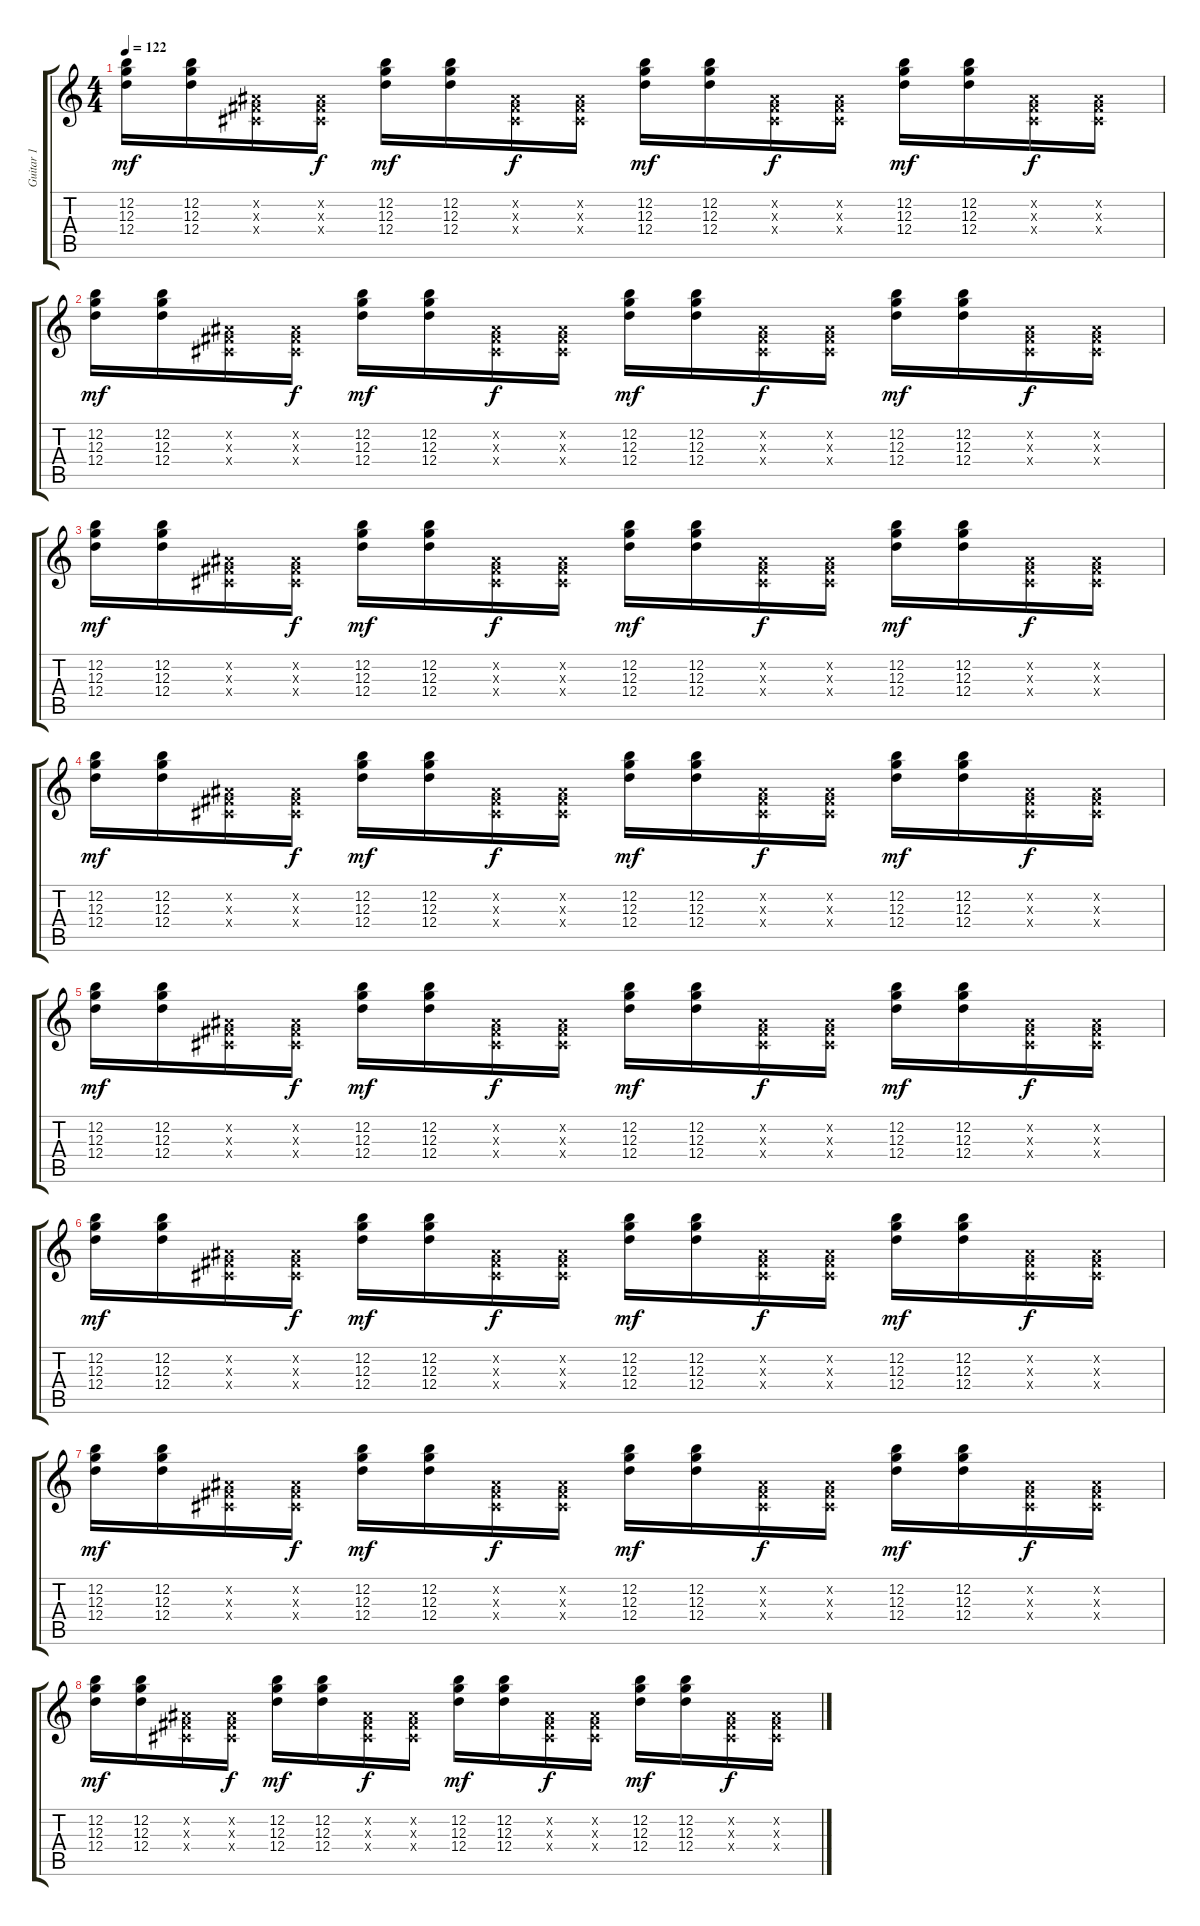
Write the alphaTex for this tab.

\track ("Guitar 1" "Guitar 1") {instrument distortionguitar}
\staff {score tabs}
\tuning (E4 B3 G3 D3 A2 E2) {hide}
\ts (4 4)
\tempo 122
\clef g2
\ks c
(12.2 12.3 12.4).16{dy mf} (12.2 12.3 12.4).16 (-1.2{x} -1.3{x} -1.4{x}).16 (-1.2{x} -1.3{x} -1.4{x}).16{dy f} (12.2 12.3 12.4).16{dy mf} (12.2 12.3 12.4).16 (-1.2{x} -1.3{x} -1.4{x}).16{dy f} (-1.2{x} -1.3{x} -1.4{x}).16 (12.2 12.3 12.4).16{dy mf} (12.2 12.3 12.4).16 (-1.2{x} -1.3{x} -1.4{x}).16{dy f} (-1.2{x} -1.3{x} -1.4{x}).16 (12.2 12.3 12.4).16{dy mf} (12.2 12.3 12.4).16 (-1.2{x} -1.3{x} -1.4{x}).16{dy f} (-1.2{x} -1.3{x} -1.4{x}).16 |
(12.2 12.3 12.4).16{dy mf} (12.2 12.3 12.4).16 (-1.2{x} -1.3{x} -1.4{x}).16 (-1.2{x} -1.3{x} -1.4{x}).16{dy f} (12.2 12.3 12.4).16{dy mf} (12.2 12.3 12.4).16 (-1.2{x} -1.3{x} -1.4{x}).16{dy f} (-1.2{x} -1.3{x} -1.4{x}).16 (12.2 12.3 12.4).16{dy mf} (12.2 12.3 12.4).16 (-1.2{x} -1.3{x} -1.4{x}).16{dy f} (-1.2{x} -1.3{x} -1.4{x}).16 (12.2 12.3 12.4).16{dy mf} (12.2 12.3 12.4).16 (-1.2{x} -1.3{x} -1.4{x}).16{dy f} (-1.2{x} -1.3{x} -1.4{x}).16 |
(12.2 12.3 12.4).16{dy mf} (12.2 12.3 12.4).16 (-1.2{x} -1.3{x} -1.4{x}).16 (-1.2{x} -1.3{x} -1.4{x}).16{dy f} (12.2 12.3 12.4).16{dy mf} (12.2 12.3 12.4).16 (-1.2{x} -1.3{x} -1.4{x}).16{dy f} (-1.2{x} -1.3{x} -1.4{x}).16 (12.2 12.3 12.4).16{dy mf} (12.2 12.3 12.4).16 (-1.2{x} -1.3{x} -1.4{x}).16{dy f} (-1.2{x} -1.3{x} -1.4{x}).16 (12.2 12.3 12.4).16{dy mf} (12.2 12.3 12.4).16 (-1.2{x} -1.3{x} -1.4{x}).16{dy f} (-1.2{x} -1.3{x} -1.4{x}).16 |
(12.2 12.3 12.4).16{dy mf} (12.2 12.3 12.4).16 (-1.2{x} -1.3{x} -1.4{x}).16 (-1.2{x} -1.3{x} -1.4{x}).16{dy f} (12.2 12.3 12.4).16{dy mf} (12.2 12.3 12.4).16 (-1.2{x} -1.3{x} -1.4{x}).16{dy f} (-1.2{x} -1.3{x} -1.4{x}).16 (12.2 12.3 12.4).16{dy mf} (12.2 12.3 12.4).16 (-1.2{x} -1.3{x} -1.4{x}).16{dy f} (-1.2{x} -1.3{x} -1.4{x}).16 (12.2 12.3 12.4).16{dy mf} (12.2 12.3 12.4).16 (-1.2{x} -1.3{x} -1.4{x}).16{dy f} (-1.2{x} -1.3{x} -1.4{x}).16 |
(12.2 12.3 12.4).16{dy mf} (12.2 12.3 12.4).16 (-1.2{x} -1.3{x} -1.4{x}).16 (-1.2{x} -1.3{x} -1.4{x}).16{dy f} (12.2 12.3 12.4).16{dy mf} (12.2 12.3 12.4).16 (-1.2{x} -1.3{x} -1.4{x}).16{dy f} (-1.2{x} -1.3{x} -1.4{x}).16 (12.2 12.3 12.4).16{dy mf} (12.2 12.3 12.4).16 (-1.2{x} -1.3{x} -1.4{x}).16{dy f} (-1.2{x} -1.3{x} -1.4{x}).16 (12.2 12.3 12.4).16{dy mf} (12.2 12.3 12.4).16 (-1.2{x} -1.3{x} -1.4{x}).16{dy f} (-1.2{x} -1.3{x} -1.4{x}).16 |
(12.2 12.3 12.4).16{dy mf} (12.2 12.3 12.4).16 (-1.2{x} -1.3{x} -1.4{x}).16 (-1.2{x} -1.3{x} -1.4{x}).16{dy f} (12.2 12.3 12.4).16{dy mf} (12.2 12.3 12.4).16 (-1.2{x} -1.3{x} -1.4{x}).16{dy f} (-1.2{x} -1.3{x} -1.4{x}).16 (12.2 12.3 12.4).16{dy mf} (12.2 12.3 12.4).16 (-1.2{x} -1.3{x} -1.4{x}).16{dy f} (-1.2{x} -1.3{x} -1.4{x}).16 (12.2 12.3 12.4).16{dy mf} (12.2 12.3 12.4).16 (-1.2{x} -1.3{x} -1.4{x}).16{dy f} (-1.2{x} -1.3{x} -1.4{x}).16 |
(12.2 12.3 12.4).16{dy mf} (12.2 12.3 12.4).16 (-1.2{x} -1.3{x} -1.4{x}).16 (-1.2{x} -1.3{x} -1.4{x}).16{dy f} (12.2 12.3 12.4).16{dy mf} (12.2 12.3 12.4).16 (-1.2{x} -1.3{x} -1.4{x}).16{dy f} (-1.2{x} -1.3{x} -1.4{x}).16 (12.2 12.3 12.4).16{dy mf} (12.2 12.3 12.4).16 (-1.2{x} -1.3{x} -1.4{x}).16{dy f} (-1.2{x} -1.3{x} -1.4{x}).16 (12.2 12.3 12.4).16{dy mf} (12.2 12.3 12.4).16 (-1.2{x} -1.3{x} -1.4{x}).16{dy f} (-1.2{x} -1.3{x} -1.4{x}).16 |
(12.2 12.3 12.4).16{dy mf} (12.2 12.3 12.4).16 (-1.2{x} -1.3{x} -1.4{x}).16 (-1.2{x} -1.3{x} -1.4{x}).16{dy f} (12.2 12.3 12.4).16{dy mf} (12.2 12.3 12.4).16 (-1.2{x} -1.3{x} -1.4{x}).16{dy f} (-1.2{x} -1.3{x} -1.4{x}).16 (12.2 12.3 12.4).16{dy mf} (12.2 12.3 12.4).16 (-1.2{x} -1.3{x} -1.4{x}).16{dy f} (-1.2{x} -1.3{x} -1.4{x}).16 (12.2 12.3 12.4).16{dy mf} (12.2 12.3 12.4).16 (-1.2{x} -1.3{x} -1.4{x}).16{dy f} (-1.2{x} -1.3{x} -1.4{x}).16
